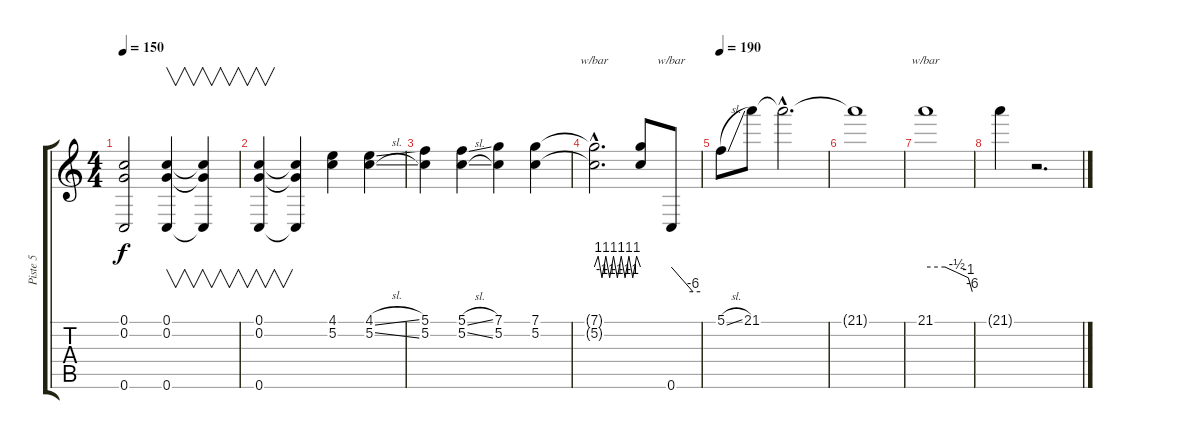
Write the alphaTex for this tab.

\track ("Piste 5" "Piste 5") {instrument distortionguitar}
\staff {score tabs}
\tuning (C4 G3 Eb3 Bb2 F2 C2) {hide}
\ts (4 4)
\tempo 150
\clef g2
\ks c
(0.1{t} 0.2{t} 0.6{t}).2{dy f} (0.1 0.2 0.6).4{v} (0.1{t} 0.2{t} 0.6{t}).4{v} |
(0.1 0.2 0.6).4{v} (0.1{t} 0.2{t} 0.6{t}).4 (4.1 5.2).4 (4.1{sl} 5.2{sl}).4 |
(5.1 5.2).4 (5.1{sl} 5.2{sl}).4 (7.1 5.2).4 (7.1 5.2).4 |
(7.1{hac t} 5.2{hac t}).2{d tbe (custom default 0 0 5 4 10 -4 15 4 20 -4 25 4 30 -4 35 4 40 -4 45 4 50 -4 55 4 60 0)} (7.1{t} 5.2{t}).8 0.6.8{tbe (custom default 0 0 45 -24 60 -24)} |
\tempo 190
5.1{sl}.8 21.1.8 21.1{hac t}.2{d} |
21.1{t}.1 |
21.1.1{tbe (custom default 0 0 25 0 40 -2 55 -4 60 -24)} |
21.1{t}.4 r.2{d}
